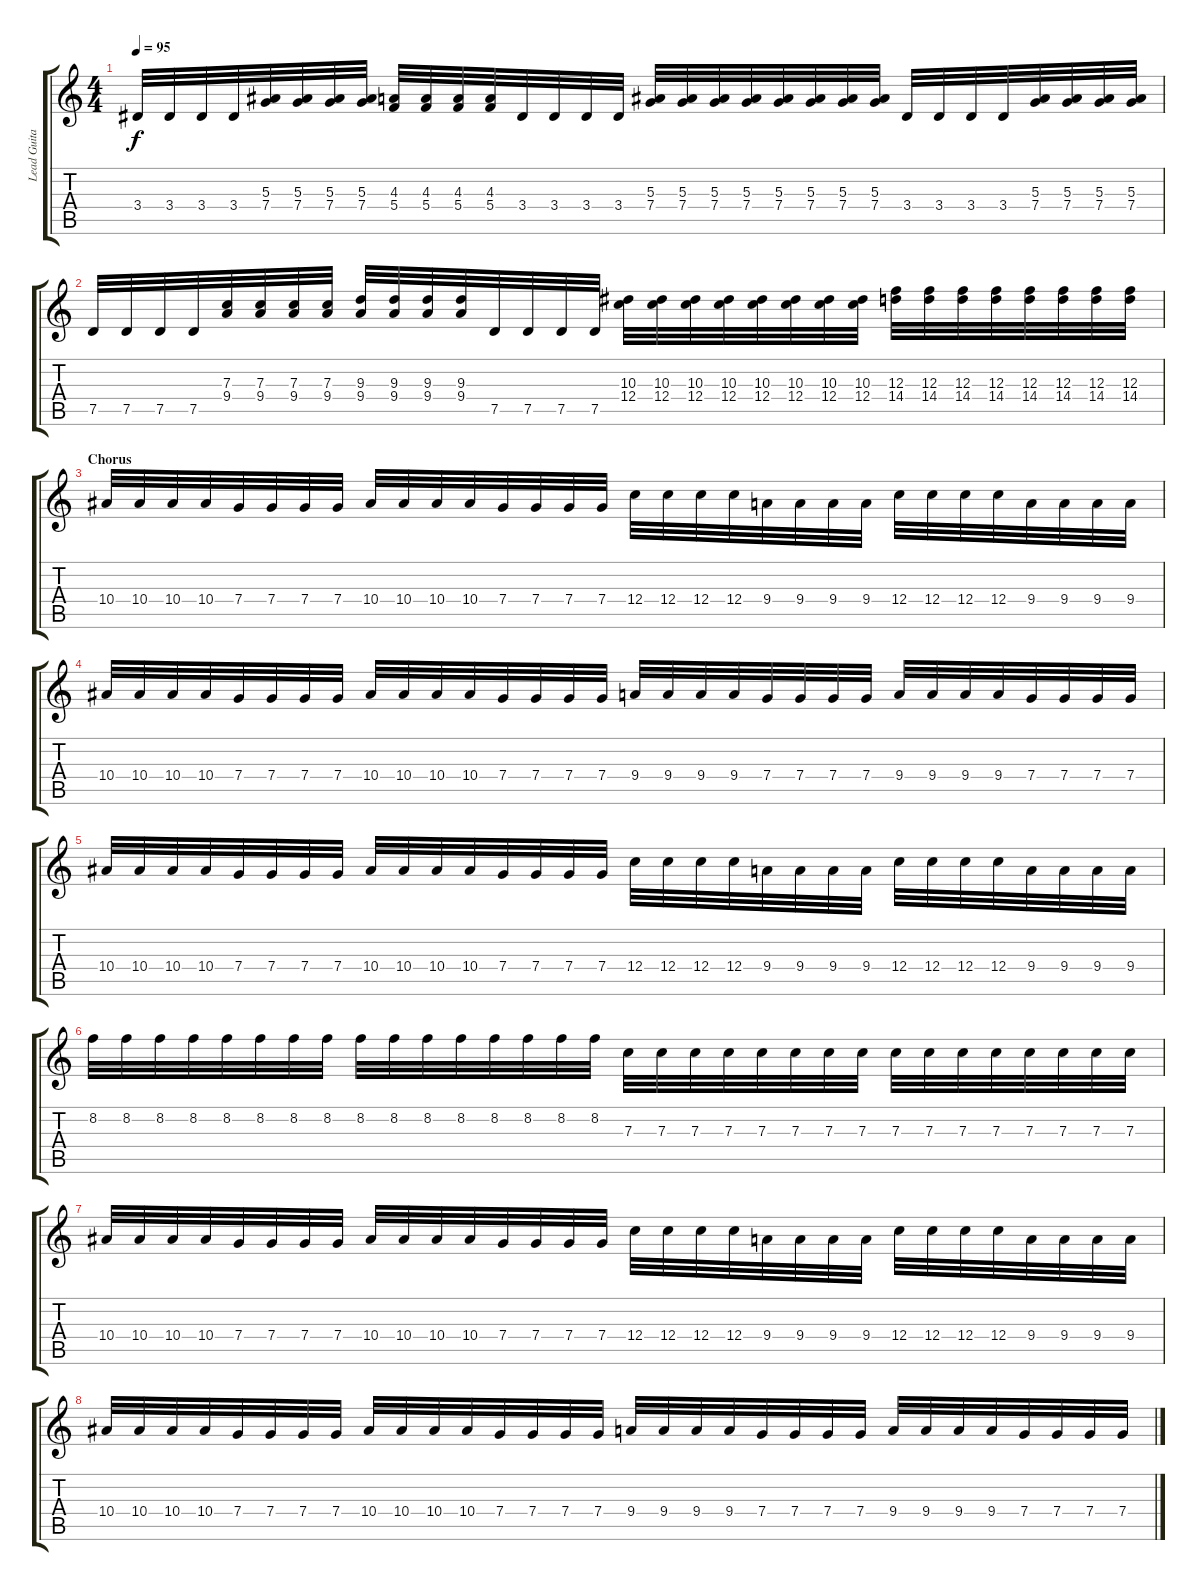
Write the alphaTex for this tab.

\track ("Lead Guitar" "Lead Guita") {instrument distortionguitar}
\staff {score tabs}
\tuning (D4 A3 F3 C3 G2 D2) {hide}
\ts (4 4)
\tempo 95
\clef g2
\ks c
3.4.32{dy f} 3.4.32 3.4.32 3.4.32 (5.3 7.4).32 (5.3 7.4).32 (5.3 7.4).32 (5.3 7.4).32 (4.3 5.4).32 (4.3 5.4).32 (4.3 5.4).32 (4.3 5.4).32 3.4.32 3.4.32 3.4.32 3.4.32 (5.3 7.4).32 (5.3 7.4).32 (5.3 7.4).32 (5.3 7.4).32 (5.3 7.4).32 (5.3 7.4).32 (5.3 7.4).32 (5.3 7.4).32 3.4.32 3.4.32 3.4.32 3.4.32 (5.3 7.4).32 (5.3 7.4).32 (5.3 7.4).32 (5.3 7.4).32 |
7.5.32 7.5.32 7.5.32 7.5.32 (7.3 9.4).32 (7.3 9.4).32 (7.3 9.4).32 (7.3 9.4).32 (9.3 9.4).32 (9.3 9.4).32 (9.3 9.4).32 (9.3 9.4).32 7.5.32 7.5.32 7.5.32 7.5.32 (10.3 12.4).32 (10.3 12.4).32 (10.3 12.4).32 (10.3 12.4).32 (10.3 12.4).32 (10.3 12.4).32 (10.3 12.4).32 (10.3 12.4).32 (12.3 14.4).32 (12.3 14.4).32 (12.3 14.4).32 (12.3 14.4).32 (12.3 14.4).32 (12.3 14.4).32 (12.3 14.4).32 (12.3 14.4).32 |
\section ("" "Chorus")
10.4.32 10.4.32 10.4.32 10.4.32 7.4.32 7.4.32 7.4.32 7.4.32 10.4.32 10.4.32 10.4.32 10.4.32 7.4.32 7.4.32 7.4.32 7.4.32 12.4.32 12.4.32 12.4.32 12.4.32 9.4.32 9.4.32 9.4.32 9.4.32 12.4.32 12.4.32 12.4.32 12.4.32 9.4.32 9.4.32 9.4.32 9.4.32 |
10.4.32 10.4.32 10.4.32 10.4.32 7.4.32 7.4.32 7.4.32 7.4.32 10.4.32 10.4.32 10.4.32 10.4.32 7.4.32 7.4.32 7.4.32 7.4.32 9.4.32 9.4.32 9.4.32 9.4.32 7.4.32 7.4.32 7.4.32 7.4.32 9.4.32 9.4.32 9.4.32 9.4.32 7.4.32 7.4.32 7.4.32 7.4.32 |
10.4.32 10.4.32 10.4.32 10.4.32 7.4.32 7.4.32 7.4.32 7.4.32 10.4.32 10.4.32 10.4.32 10.4.32 7.4.32 7.4.32 7.4.32 7.4.32 12.4.32 12.4.32 12.4.32 12.4.32 9.4.32 9.4.32 9.4.32 9.4.32 12.4.32 12.4.32 12.4.32 12.4.32 9.4.32 9.4.32 9.4.32 9.4.32 |
8.2.32 8.2.32 8.2.32 8.2.32 8.2.32 8.2.32 8.2.32 8.2.32 8.2.32 8.2.32 8.2.32 8.2.32 8.2.32 8.2.32 8.2.32 8.2.32 7.3.32 7.3.32 7.3.32 7.3.32 7.3.32 7.3.32 7.3.32 7.3.32 7.3.32 7.3.32 7.3.32 7.3.32 7.3.32 7.3.32 7.3.32 7.3.32 |
10.4.32 10.4.32 10.4.32 10.4.32 7.4.32 7.4.32 7.4.32 7.4.32 10.4.32 10.4.32 10.4.32 10.4.32 7.4.32 7.4.32 7.4.32 7.4.32 12.4.32 12.4.32 12.4.32 12.4.32 9.4.32 9.4.32 9.4.32 9.4.32 12.4.32 12.4.32 12.4.32 12.4.32 9.4.32 9.4.32 9.4.32 9.4.32 |
10.4.32 10.4.32 10.4.32 10.4.32 7.4.32 7.4.32 7.4.32 7.4.32 10.4.32 10.4.32 10.4.32 10.4.32 7.4.32 7.4.32 7.4.32 7.4.32 9.4.32 9.4.32 9.4.32 9.4.32 7.4.32 7.4.32 7.4.32 7.4.32 9.4.32 9.4.32 9.4.32 9.4.32 7.4.32 7.4.32 7.4.32 7.4.32
